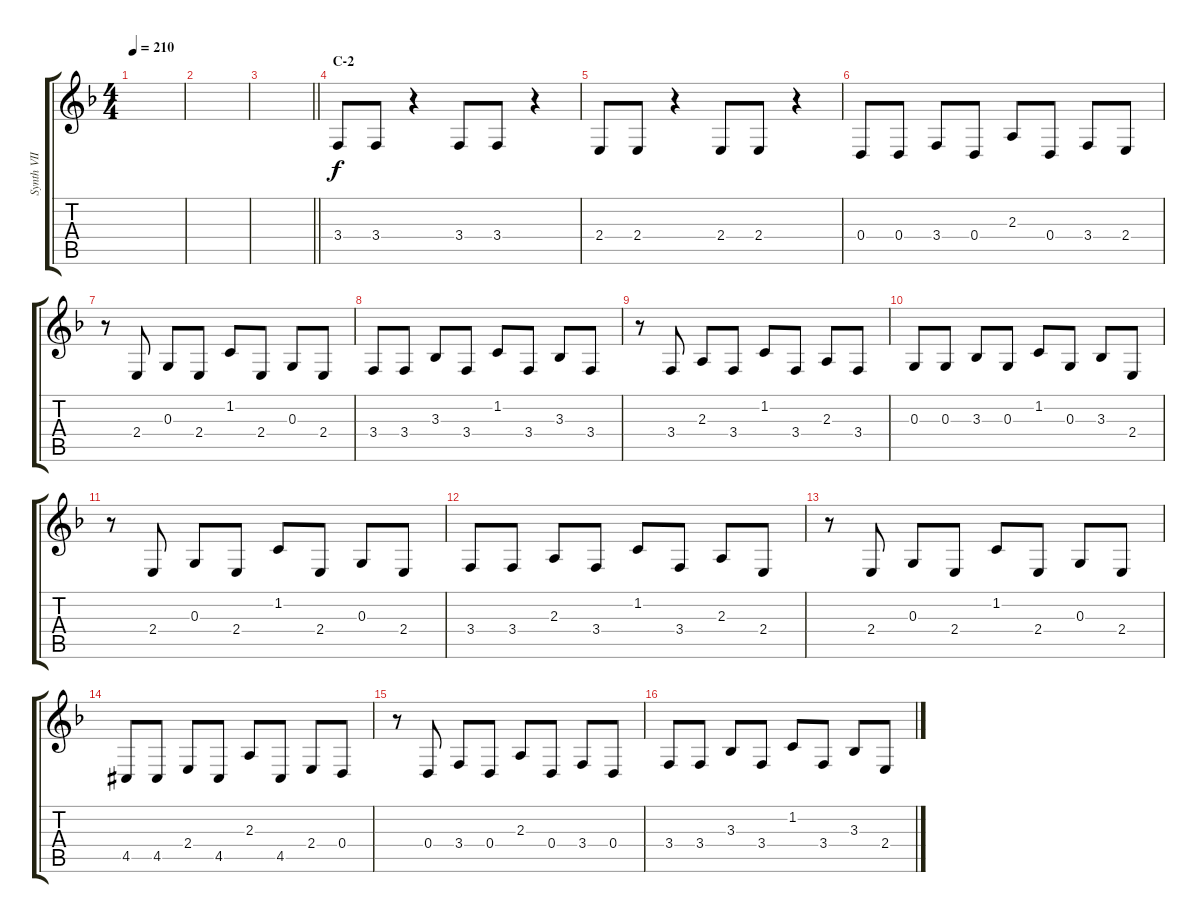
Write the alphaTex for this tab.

\track ("Synth VII (Kotobuki Tsumugi)" "Synth VII ") {instrument lead2sawtooth}
\staff {score tabs}
\tuning (E4 B3 G3 D3 A2 E2) {hide}
\ts (4 4)
\tempo 210
\clef g2
\ks f
|
|
\barLineRight lightlight
|
\section ("" "C-2")
3.4.8{dy f} 3.4.8 r.4 3.4.8 3.4.8 r.4 |
2.4.8 2.4.8 r.4 2.4.8 2.4.8 r.4 |
0.4.8 0.4.8 3.4.8 0.4.8 2.3.8 0.4.8 3.4.8 2.4.8 |
r.8 2.4.8 0.3.8 2.4.8 1.2.8 2.4.8 0.3.8 2.4.8 |
3.4.8 3.4.8 3.3.8 3.4.8 1.2.8 3.4.8 3.3.8 3.4.8 |
r.8 3.4.8 2.3.8 3.4.8 1.2.8 3.4.8 2.3.8 3.4.8 |
0.3.8 0.3.8 3.3.8 0.3.8 1.2.8 0.3.8 3.3.8 2.4.8 |
r.8 2.4.8 0.3.8 2.4.8 1.2.8 2.4.8 0.3.8 2.4.8 |
3.4.8 3.4.8 2.3.8 3.4.8 1.2.8 3.4.8 2.3.8 2.4.8 |
r.8 2.4.8 0.3.8 2.4.8 1.2.8 2.4.8 0.3.8 2.4.8 |
4.5{acc #}.8 4.5{acc #}.8 2.4.8 4.5{acc #}.8 2.3.8 4.5{acc #}.8 2.4.8 0.4.8 |
r.8 0.4.8 3.4.8 0.4.8 2.3.8 0.4.8 3.4.8 0.4.8 |
3.4.8 3.4.8 3.3.8 3.4.8 1.2.8 3.4.8 3.3.8 2.4.8
